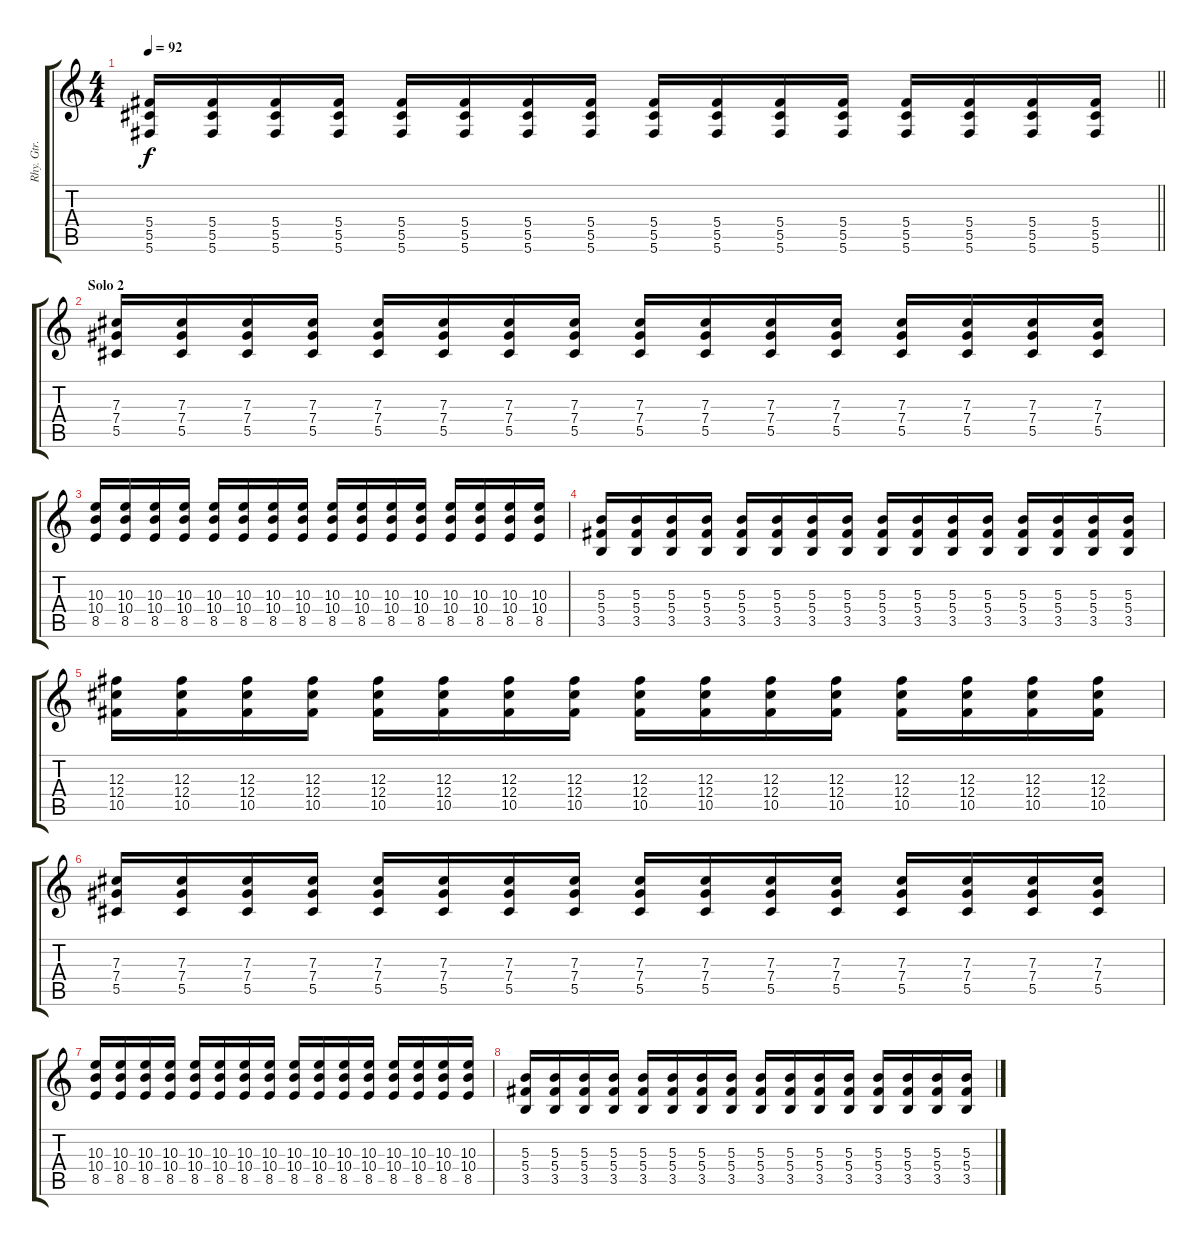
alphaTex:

\track ("Rhy. Gtr. 2" "Rhy. Gtr. ") {instrument distortionguitar}
\staff {score tabs}
\tuning (Eb4 Bb3 Gb3 Db3 Ab2 Db2) {hide}
\ts (4 4)
\tempo 92
\clef g2
\barLineRight lightlight
\ks c
(5.4 5.5 5.6).16{dy f} (5.4 5.5 5.6).16 (5.4 5.5 5.6).16 (5.4 5.5 5.6).16 (5.4 5.5 5.6).16 (5.4 5.5 5.6).16 (5.4 5.5 5.6).16 (5.4 5.5 5.6).16 (5.4 5.5 5.6).16 (5.4 5.5 5.6).16 (5.4 5.5 5.6).16 (5.4 5.5 5.6).16 (5.4 5.5 5.6).16 (5.4 5.5 5.6).16 (5.4 5.5 5.6).16 (5.4 5.5 5.6).16 |
\section ("" "Solo 2")
(7.3 7.4 5.5).16 (7.3 7.4 5.5).16 (7.3 7.4 5.5).16 (7.3 7.4 5.5).16 (7.3 7.4 5.5).16 (7.3 7.4 5.5).16 (7.3 7.4 5.5).16 (7.3 7.4 5.5).16 (7.3 7.4 5.5).16 (7.3 7.4 5.5).16 (7.3 7.4 5.5).16 (7.3 7.4 5.5).16 (7.3 7.4 5.5).16 (7.3 7.4 5.5).16 (7.3 7.4 5.5).16 (7.3 7.4 5.5).16 |
(10.3 10.4 8.5).16 (10.3 10.4 8.5).16 (10.3 10.4 8.5).16 (10.3 10.4 8.5).16 (10.3 10.4 8.5).16 (10.3 10.4 8.5).16 (10.3 10.4 8.5).16 (10.3 10.4 8.5).16 (10.3 10.4 8.5).16 (10.3 10.4 8.5).16 (10.3 10.4 8.5).16 (10.3 10.4 8.5).16 (10.3 10.4 8.5).16 (10.3 10.4 8.5).16 (10.3 10.4 8.5).16 (10.3 10.4 8.5).16 |
(5.3 5.4 3.5).16 (5.3 5.4 3.5).16 (5.3 5.4 3.5).16 (5.3 5.4 3.5).16 (5.3 5.4 3.5).16 (5.3 5.4 3.5).16 (5.3 5.4 3.5).16 (5.3 5.4 3.5).16 (5.3 5.4 3.5).16 (5.3 5.4 3.5).16 (5.3 5.4 3.5).16 (5.3 5.4 3.5).16 (5.3 5.4 3.5).16 (5.3 5.4 3.5).16 (5.3 5.4 3.5).16 (5.3 5.4 3.5).16 |
(12.3 12.4 10.5).16 (12.3 12.4 10.5).16 (12.3 12.4 10.5).16 (12.3 12.4 10.5).16 (12.3 12.4 10.5).16 (12.3 12.4 10.5).16 (12.3 12.4 10.5).16 (12.3 12.4 10.5).16 (12.3 12.4 10.5).16 (12.3 12.4 10.5).16 (12.3 12.4 10.5).16 (12.3 12.4 10.5).16 (12.3 12.4 10.5).16 (12.3 12.4 10.5).16 (12.3 12.4 10.5).16 (12.3 12.4 10.5).16 |
(7.3 7.4 5.5).16 (7.3 7.4 5.5).16 (7.3 7.4 5.5).16 (7.3 7.4 5.5).16 (7.3 7.4 5.5).16 (7.3 7.4 5.5).16 (7.3 7.4 5.5).16 (7.3 7.4 5.5).16 (7.3 7.4 5.5).16 (7.3 7.4 5.5).16 (7.3 7.4 5.5).16 (7.3 7.4 5.5).16 (7.3 7.4 5.5).16 (7.3 7.4 5.5).16 (7.3 7.4 5.5).16 (7.3 7.4 5.5).16 |
(10.3 10.4 8.5).16 (10.3 10.4 8.5).16 (10.3 10.4 8.5).16 (10.3 10.4 8.5).16 (10.3 10.4 8.5).16 (10.3 10.4 8.5).16 (10.3 10.4 8.5).16 (10.3 10.4 8.5).16 (10.3 10.4 8.5).16 (10.3 10.4 8.5).16 (10.3 10.4 8.5).16 (10.3 10.4 8.5).16 (10.3 10.4 8.5).16 (10.3 10.4 8.5).16 (10.3 10.4 8.5).16 (10.3 10.4 8.5).16 |
(5.3 5.4 3.5).16 (5.3 5.4 3.5).16 (5.3 5.4 3.5).16 (5.3 5.4 3.5).16 (5.3 5.4 3.5).16 (5.3 5.4 3.5).16 (5.3 5.4 3.5).16 (5.3 5.4 3.5).16 (5.3 5.4 3.5).16 (5.3 5.4 3.5).16 (5.3 5.4 3.5).16 (5.3 5.4 3.5).16 (5.3 5.4 3.5).16 (5.3 5.4 3.5).16 (5.3 5.4 3.5).16 (5.3 5.4 3.5).16
